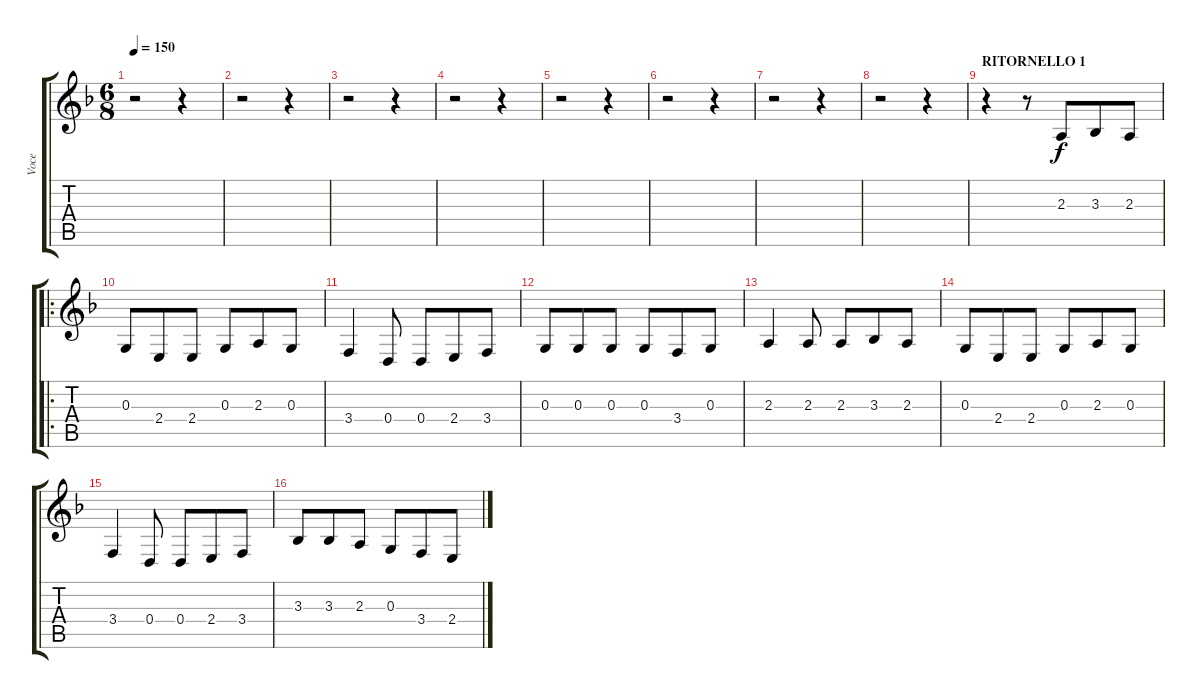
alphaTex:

\track ("Voce" "Voce") {instrument oboe}
\staff {score tabs}
\tuning (E4 B3 G3 D3 A2 E2) {hide}
\ts (6 8)
\tempo 150
\clef g2
\ks f
r.2{dy f instrument oboe} r.4 |
r.2 r.4 |
r.2 r.4 |
r.2 r.4 |
r.2 r.4 |
r.2 r.4 |
r.2 r.4 |
r.2 r.4 |
\section ("" "RITORNELLO 1")
r.4 r.8 2.3.8 3.3.8 2.3.8 |
\ro
0.3.8 2.4.8 2.4.8 0.3.8 2.3.8 0.3.8 |
3.4.4 0.4.8 0.4.8 2.4.8 3.4.8 |
0.3.8 0.3.8 0.3.8 0.3.8 3.4.8 0.3.8 |
2.3.4 2.3.8 2.3.8 3.3.8 2.3.8 |
0.3.8 2.4.8 2.4.8 0.3.8 2.3.8 0.3.8 |
3.4.4 0.4.8 0.4.8 2.4.8 3.4.8 |
3.3.8 3.3.8 2.3.8 0.3.8 3.4.8 2.4.8
